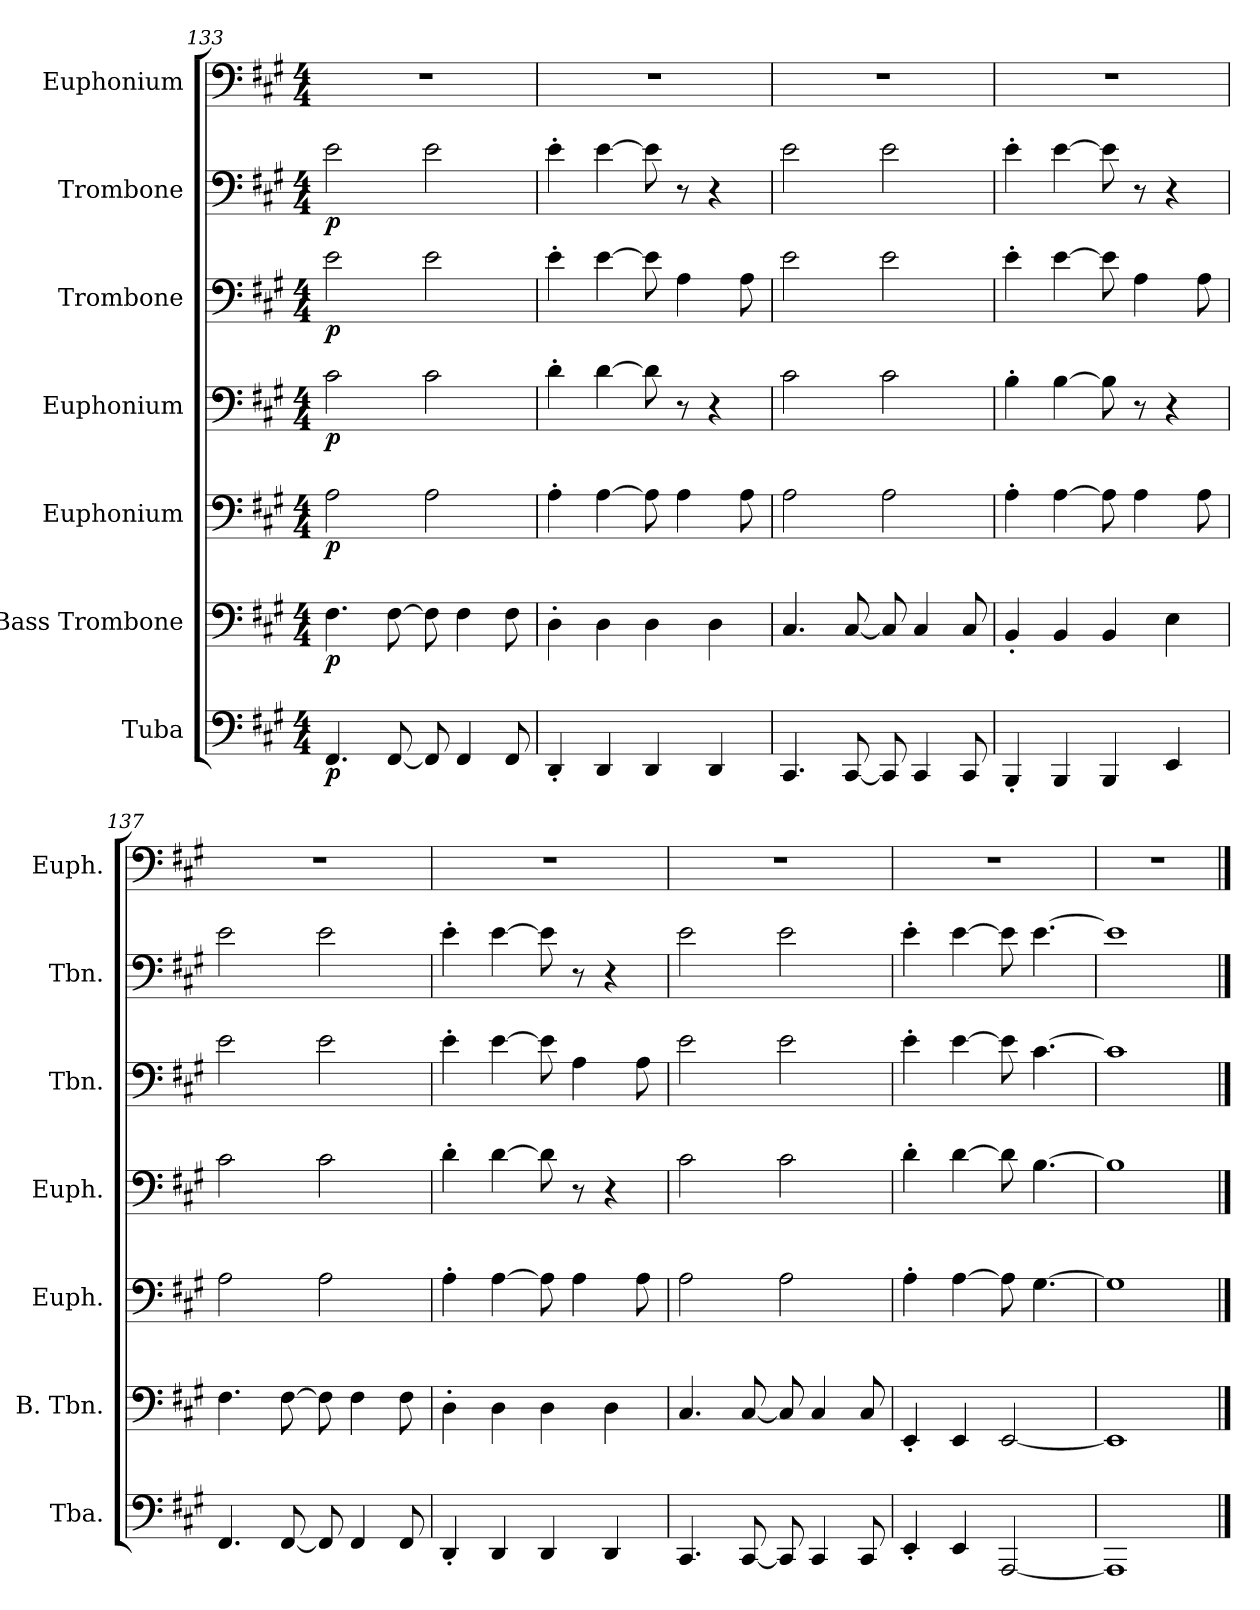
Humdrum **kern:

**kern	**dynam	**kern	**dynam	**kern	**dynam	**kern	**dynam	**kern	**dynam	**kern	**dynam	**kern
*part7	*part7	*part6	*part6	*part5	*part5	*part4	*part4	*part3	*part3	*part2	*part2	*part1
*staff7	*staff7	*staff6	*staff6	*staff5	*staff5	*staff4	*staff4	*staff3	*staff3	*staff2	*staff2	*staff1
*I"Tuba	*	*I"Bass Trombone	*	*I"Euphonium	*	*I"Euphonium	*	*I"Trombone	*	*I"Trombone	*	*I"Euphonium
*I'Tba.	*	*I'B. Tbn.	*	*I'Euph.	*	*I'Euph.	*	*I'Tbn.	*	*I'Tbn.	*	*I'Euph.
*clefF4	*	*clefF4	*	*clefF4	*	*clefF4	*	*clefF4	*	*clefF4	*	*clefF4
*k[f#c#g#]	*	*k[f#c#g#]	*	*k[f#c#g#]	*	*k[f#c#g#]	*	*k[f#c#g#]	*	*k[f#c#g#]	*	*k[f#c#g#]
*M4/4	*	*M4/4	*	*M4/4	*	*M4/4	*	*M4/4	*	*M4/4	*	*M4/4
=133	=133	=133	=133	=133	=133	=133	=133	=133	=133	=133	=133	=133
!	!LO:DY:b	!	!LO:DY:b	!	!LO:DY:b	!	!LO:DY:b	!	!LO:DY:b	!	!LO:DY:b	!
4.FF#/	p	4.F#\	p	2A\	p	2c#\	p	2e\	p	2e\	p	1r
[8FF#/	.	[8F#\	.	.	.	.	.	.	.	.	.	.
8FF#/]	.	8F#\]	.	2A\	.	2c#\	.	2e\	.	2e\	.	.
4FF#/	.	4F#\	.	.	.	.	.	.	.	.	.	.
8FF#/	.	8F#\	.	.	.	.	.	.	.	.	.	.
=134	=134	=134	=134	=134	=134	=134	=134	=134	=134	=134	=134	=134
4DD'/	.	4D'\	.	4A'\	.	4d'\	.	4e'\	.	4e'\	.	1r
4DD/	.	4D\	.	[4A\	.	[4d\	.	[4e\	.	[4e\	.	.
4DD/	.	4D\	.	8A\]	.	8d\]	.	8e\]	.	8e\]	.	.
.	.	.	.	4A\	.	8r	.	4A\	.	8r	.	.
4DD/	.	4D\	.	.	.	4r	.	.	.	4r	.	.
.	.	.	.	8A\	.	.	.	8A\	.	.	.	.
!!LO:PB:g=z
=135	=135	=135	=135	=135	=135	=135	=135	=135	=135	=135	=135	=135
4.CC#/	.	4.C#/	.	2A\	.	2c#\	.	2e\	.	2e\	.	1r
[8CC#/	.	[8C#/	.	.	.	.	.	.	.	.	.	.
8CC#/]	.	8C#/]	.	2A\	.	2c#\	.	2e\	.	2e\	.	.
4CC#/	.	4C#/	.	.	.	.	.	.	.	.	.	.
8CC#/	.	8C#/	.	.	.	.	.	.	.	.	.	.
=136	=136	=136	=136	=136	=136	=136	=136	=136	=136	=136	=136	=136
4BBB'/	.	4BB'/	.	4A'\	.	4B'\	.	4e'\	.	4e'\	.	1r
4BBB/	.	4BB/	.	[4A\	.	[4B\	.	[4e\	.	[4e\	.	.
4BBB/	.	4BB/	.	8A\]	.	8B\]	.	8e\]	.	8e\]	.	.
.	.	.	.	4A\	.	8r	.	4A\	.	8r	.	.
4EE/	.	4E\	.	.	.	4r	.	.	.	4r	.	.
.	.	.	.	8A\	.	.	.	8A\	.	.	.	.
=137	=137	=137	=137	=137	=137	=137	=137	=137	=137	=137	=137	=137
4.FF#/	.	4.F#\	.	2A\	.	2c#\	.	2e\	.	2e\	.	1r
[8FF#/	.	[8F#\	.	.	.	.	.	.	.	.	.	.
8FF#/]	.	8F#\]	.	2A\	.	2c#\	.	2e\	.	2e\	.	.
4FF#/	.	4F#\	.	.	.	.	.	.	.	.	.	.
8FF#/	.	8F#\	.	.	.	.	.	.	.	.	.	.
=138	=138	=138	=138	=138	=138	=138	=138	=138	=138	=138	=138	=138
4DD'/	.	4D'\	.	4A'\	.	4d'\	.	4e'\	.	4e'\	.	1r
4DD/	.	4D\	.	[4A\	.	[4d\	.	[4e\	.	[4e\	.	.
4DD/	.	4D\	.	8A\]	.	8d\]	.	8e\]	.	8e\]	.	.
.	.	.	.	4A\	.	8r	.	4A\	.	8r	.	.
4DD/	.	4D\	.	.	.	4r	.	.	.	4r	.	.
.	.	.	.	8A\	.	.	.	8A\	.	.	.	.
=139	=139	=139	=139	=139	=139	=139	=139	=139	=139	=139	=139	=139
4.CC#/	.	4.C#/	.	2A\	.	2c#\	.	2e\	.	2e\	.	1r
[8CC#/	.	[8C#/	.	.	.	.	.	.	.	.	.	.
8CC#/]	.	8C#/]	.	2A\	.	2c#\	.	2e\	.	2e\	.	.
4CC#/	.	4C#/	.	.	.	.	.	.	.	.	.	.
8CC#/	.	8C#/	.	.	.	.	.	.	.	.	.	.
!!LO:PB:g=z
=140	=140	=140	=140	=140	=140	=140	=140	=140	=140	=140	=140	=140
4EE'/	.	4EE'/	.	4A'\	.	4d'\	.	4e'\	.	4e'\	.	1r
4EE/	.	4EE/	.	[4A\	.	[4d\	.	[4e\	.	[4e\	.	.
[2AAA/	.	[2EE/	.	8A\]	.	8d\]	.	8e\]	.	8e\]	.	.
.	.	.	.	[4.G#\	.	[4.B\	.	[4.c#\	.	[4.e\	.	.
=141	=141	=141	=141	=141	=141	=141	=141	=141	=141	=141	=141	=141
1AAA]	.	1EE]	.	1G#]	.	1B]	.	1c#]	.	1e]	.	1r
==	==	==	==	==	==	==	==	==	==	==	==	==
*-	*-	*-	*-	*-	*-	*-	*-	*-	*-	*-	*-	*-
